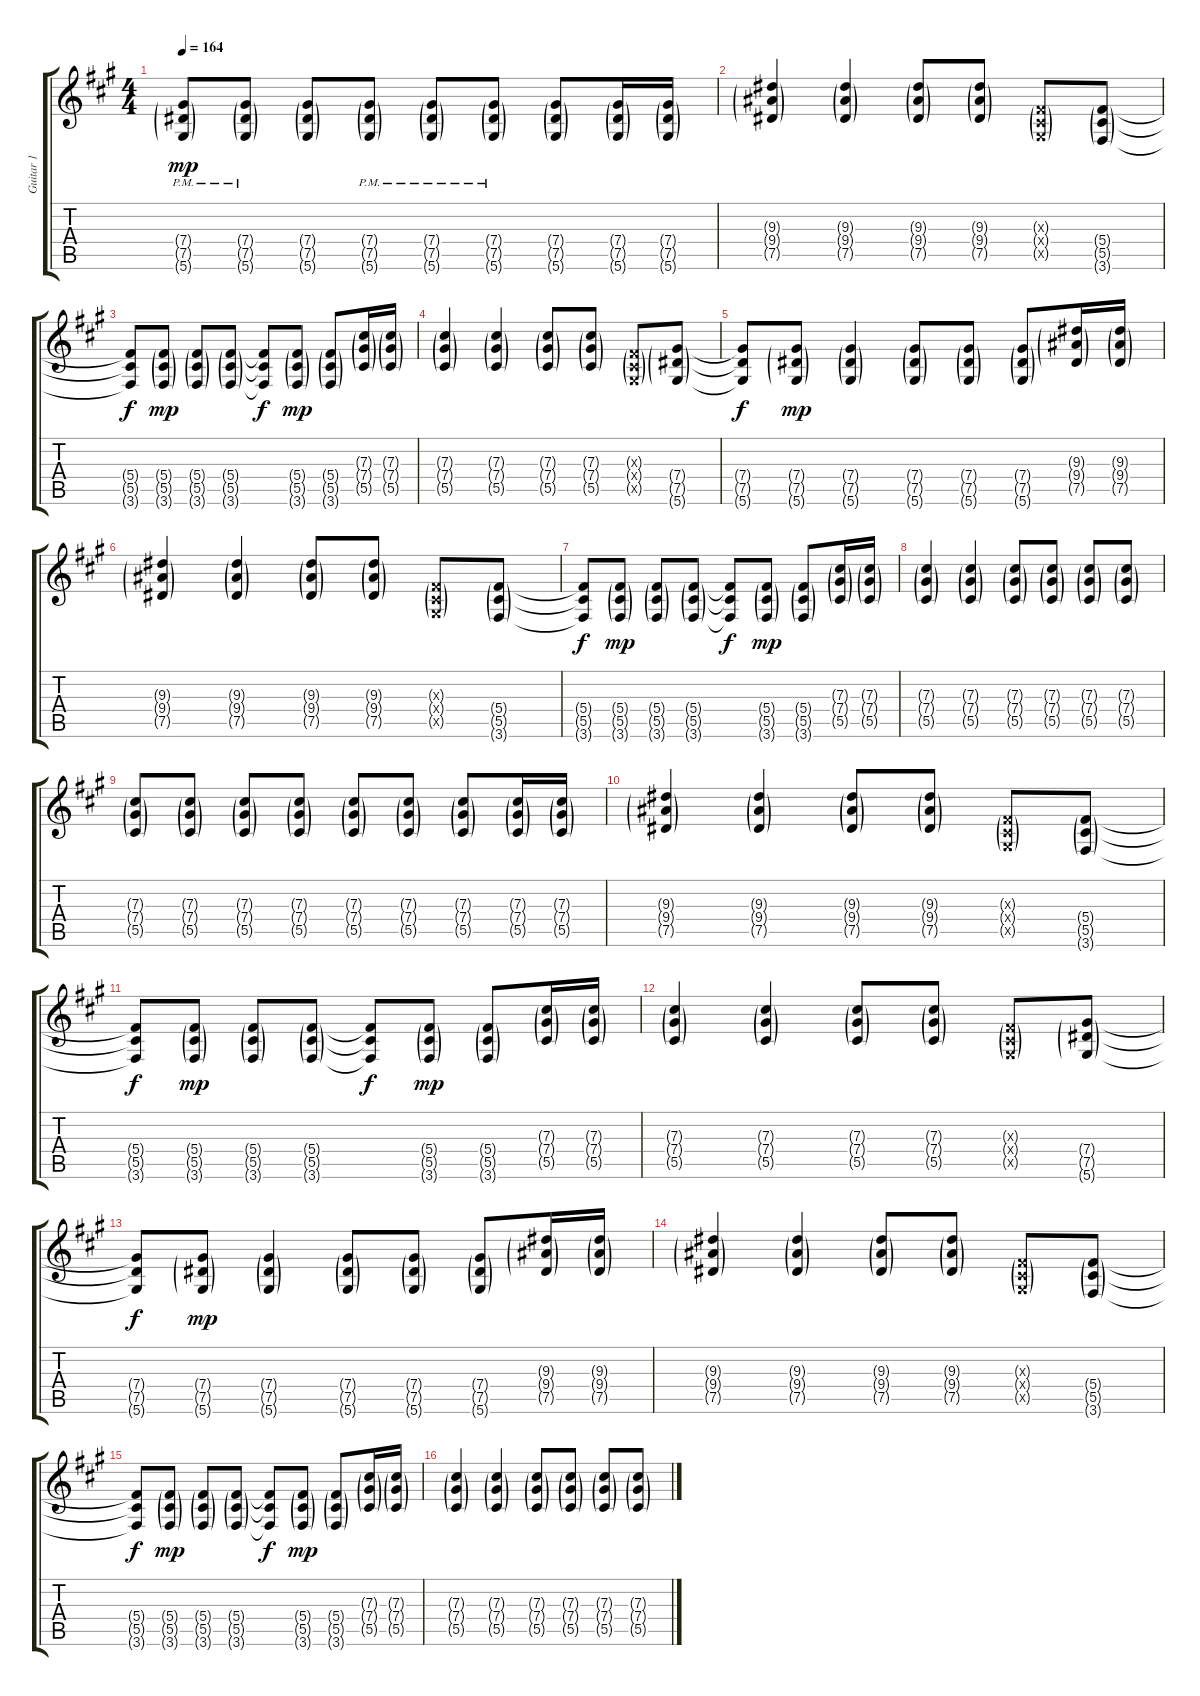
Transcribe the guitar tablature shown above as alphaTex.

\track ("Guitar 1" "Guitar 1") {instrument acousticguitarsteel}
\staff {score tabs}
\tuning (Eb4 Bb3 Gb3 Db3 Ab2 Eb2) {hide}
\ts (4 4)
\tempo 164
\clef g2
\ks a
(7.4{g pm} 7.5{g pm} 5.6{g pm}).8{dy mp} (7.4{g pm} 7.5{g pm} 5.6{g pm}).8 (7.4{g} 7.5{g} 5.6{g}).8 (7.4{g pm} 7.5{g pm} 5.6{g pm}).8 (7.4{g pm} 7.5{g pm} 5.6{g pm}).8 (7.4{g pm} 7.5{g pm} 5.6{g pm}).8 (7.4{g} 7.5{g} 5.6{g}).8 (7.4{g} 7.5{g} 5.6{g}).16 (7.4{g} 7.5{g} 5.6{g}).16 |
(9.3{g} 9.4{g} 7.5{g}).4 (9.3{g} 9.4{g} 7.5{g}).4 (9.3{g} 9.4{g} 7.5{g}).8 (9.3{g} 9.4{g} 7.5{g}).8 (0.3{g x} 0.4{g x} 0.5{g x}).8 (5.4{g} 5.5{g} 3.6{g}).8 |
(5.4{t} 5.5{t} 3.6{t}).8{dy f} (5.4{g} 5.5{g} 3.6{g}).8{dy mp} (5.4{g} 5.5{g} 3.6{g}).8 (5.4{g} 5.5{g} 3.6{g}).8 (5.4{t} 5.5{t} 3.6{t}).8{dy f} (5.4{g} 5.5{g} 3.6{g}).8{dy mp} (5.4{g} 5.5{g} 3.6{g}).8 (7.3{g} 7.4{g} 5.5{g}).16 (7.3{g} 7.4{g} 5.5{g}).16 |
(7.3{g} 7.4{g} 5.5{g}).4 (7.3{g} 7.4{g} 5.5{g}).4 (7.3{g} 7.4{g} 5.5{g}).8 (7.3{g} 7.4{g} 5.5{g}).8 (0.3{g x} 0.4{g x} 0.5{g x}).8 (7.4{g} 7.5{g} 5.6{g}).8 |
(7.4{t} 7.5{t} 5.6{t}).8{dy f} (7.4{g} 7.5{g} 5.6{g}).8{dy mp} (7.4{g} 7.5{g} 5.6{g}).4 (7.4{g} 7.5{g} 5.6{g}).8 (7.4{g} 7.5{g} 5.6{g}).8 (7.4{g} 7.5{g} 5.6{g}).8 (9.3{g} 9.4{g} 7.5{g}).16 (9.3{g} 9.4{g} 7.5{g}).16 |
(9.3{g} 9.4{g} 7.5{g}).4 (9.3{g} 9.4{g} 7.5{g}).4 (9.3{g} 9.4{g} 7.5{g}).8 (9.3{g} 9.4{g} 7.5{g}).8 (0.3{g x} 0.4{g x} 0.5{g x}).8 (5.4{g} 5.5{g} 3.6{g}).8 |
(5.4{t} 5.5{t} 3.6{t}).8{dy f} (5.4{g} 5.5{g} 3.6{g}).8{dy mp} (5.4{g} 5.5{g} 3.6{g}).8 (5.4{g} 5.5{g} 3.6{g}).8 (5.4{t} 5.5{t} 3.6{t}).8{dy f} (5.4{g} 5.5{g} 3.6{g}).8{dy mp} (5.4{g} 5.5{g} 3.6{g}).8 (7.3{g} 7.4{g} 5.5{g}).16 (7.3{g} 7.4{g} 5.5{g}).16 |
(7.3{g} 7.4{g} 5.5{g}).4 (7.3{g} 7.4{g} 5.5{g}).4 (7.3{g} 7.4{g} 5.5{g}).8 (7.3{g} 7.4{g} 5.5{g}).8 (7.3{g} 7.4{g} 5.5{g}).8 (7.3{g} 7.4{g} 5.5{g}).8 |
(7.3{g} 7.4{g} 5.5{g}).8 (7.3{g} 7.4{g} 5.5{g}).8 (7.3{g} 7.4{g} 5.5{g}).8 (7.3{g} 7.4{g} 5.5{g}).8 (7.3{g} 7.4{g} 5.5{g}).8 (7.3{g} 7.4{g} 5.5{g}).8 (7.3{g} 7.4{g} 5.5{g}).8 (7.3{g} 7.4{g} 5.5{g}).16 (7.3{g} 7.4{g} 5.5{g}).16 |
(9.3{g} 9.4{g} 7.5{g}).4 (9.3{g} 9.4{g} 7.5{g}).4 (9.3{g} 9.4{g} 7.5{g}).8 (9.3{g} 9.4{g} 7.5{g}).8 (0.3{g x} 0.4{g x} 0.5{g x}).8 (5.4{g} 5.5{g} 3.6{g}).8 |
(5.4{t} 5.5{t} 3.6{t}).8{dy f} (5.4{g} 5.5{g} 3.6{g}).8{dy mp} (5.4{g} 5.5{g} 3.6{g}).8 (5.4{g} 5.5{g} 3.6{g}).8 (5.4{t} 5.5{t} 3.6{t}).8{dy f} (5.4{g} 5.5{g} 3.6{g}).8{dy mp} (5.4{g} 5.5{g} 3.6{g}).8 (7.3{g} 7.4{g} 5.5{g}).16 (7.3{g} 7.4{g} 5.5{g}).16 |
(7.3{g} 7.4{g} 5.5{g}).4 (7.3{g} 7.4{g} 5.5{g}).4 (7.3{g} 7.4{g} 5.5{g}).8 (7.3{g} 7.4{g} 5.5{g}).8 (0.3{g x} 0.4{g x} 0.5{g x}).8 (7.4{g} 7.5{g} 5.6{g}).8 |
(7.4{t} 7.5{t} 5.6{t}).8{dy f} (7.4{g} 7.5{g} 5.6{g}).8{dy mp} (7.4{g} 7.5{g} 5.6{g}).4 (7.4{g} 7.5{g} 5.6{g}).8 (7.4{g} 7.5{g} 5.6{g}).8 (7.4{g} 7.5{g} 5.6{g}).8 (9.3{g} 9.4{g} 7.5{g}).16 (9.3{g} 9.4{g} 7.5{g}).16 |
(9.3{g} 9.4{g} 7.5{g}).4 (9.3{g} 9.4{g} 7.5{g}).4 (9.3{g} 9.4{g} 7.5{g}).8 (9.3{g} 9.4{g} 7.5{g}).8 (0.3{g x} 0.4{g x} 0.5{g x}).8 (5.4{g} 5.5{g} 3.6{g}).8 |
(5.4{t} 5.5{t} 3.6{t}).8{dy f} (5.4{g} 5.5{g} 3.6{g}).8{dy mp} (5.4{g} 5.5{g} 3.6{g}).8 (5.4{g} 5.5{g} 3.6{g}).8 (5.4{t} 5.5{t} 3.6{t}).8{dy f} (5.4{g} 5.5{g} 3.6{g}).8{dy mp} (5.4{g} 5.5{g} 3.6{g}).8 (7.3{g} 7.4{g} 5.5{g}).16 (7.3{g} 7.4{g} 5.5{g}).16 |
(7.3{g} 7.4{g} 5.5{g}).4 (7.3{g} 7.4{g} 5.5{g}).4 (7.3{g} 7.4{g} 5.5{g}).8 (7.3{g} 7.4{g} 5.5{g}).8 (7.3{g} 7.4{g} 5.5{g}).8 (7.3{g} 7.4{g} 5.5{g}).8
